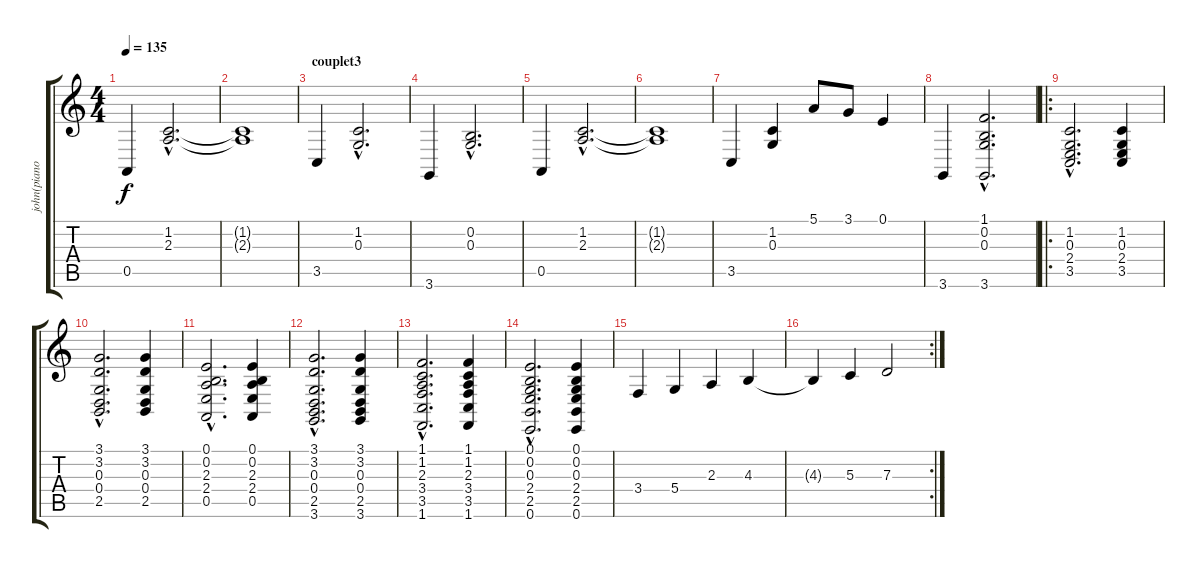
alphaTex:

\track ("john(piano)" "john(piano") {instrument electricpiano1}
\staff {score tabs}
\tuning (E4 B3 G3 D3 A2 E2) {hide}
\ts (4 4)
\tempo 135
\clef g2
\ks c
0.5.4{dy f} (1.2{hac} 2.3{hac}).2{d} |
(1.2{t} 2.3{t}).1 |
\section ("" "couplet3")
3.5.4 (1.2{hac} 0.3{hac}).2{d} |
3.6.4 (0.2{hac} 0.3{hac}).2{d} |
0.5.4 (1.2{hac} 2.3{hac}).2{d} |
(1.2{t} 2.3{t}).1 |
3.5.4 (1.2 0.3).4 5.1.8 3.1.8 0.1.4 |
3.6.4 (1.1{hac} 0.2{hac} 0.3{hac} 3.6{hac}).2{d} |
\ro
\section ("" "")
(1.2{hac} 0.3{hac} 2.4{hac} 3.5{hac}).2{d} (1.2 0.3 2.4 3.5).4 |
(3.1{hac} 3.2{hac} 0.3{hac} 0.4{hac} 2.5{hac}).2{d} (3.1 3.2 0.3 0.4 2.5).4 |
(0.1{hac} 0.2{hac} 2.3{hac} 2.4{hac} 0.5{hac}).2{d} (0.1 0.2 2.3 2.4 0.5).4 |
(3.1{hac} 3.2{hac} 0.3{hac} 0.4{hac} 2.5{hac} 3.6{hac}).2{d} (3.1 3.2 0.3 0.4 2.5 3.6).4 |
(1.1{hac} 1.2{hac} 2.3{hac} 3.4{hac} 3.5{hac} 1.6{hac}).2{d} (1.1 1.2 2.3 3.4 3.5 1.6).4 |
(0.1{hac} 0.2{hac} 0.3{hac} 2.4{hac} 2.5{hac} 0.6{hac}).2{d} (0.1 0.2 0.3 2.4 2.5 0.6).4 |
3.4.4 5.4.4 2.3.4 4.3.4 |
\rc 2
4.3{t}.4 5.3.4 7.3.2
